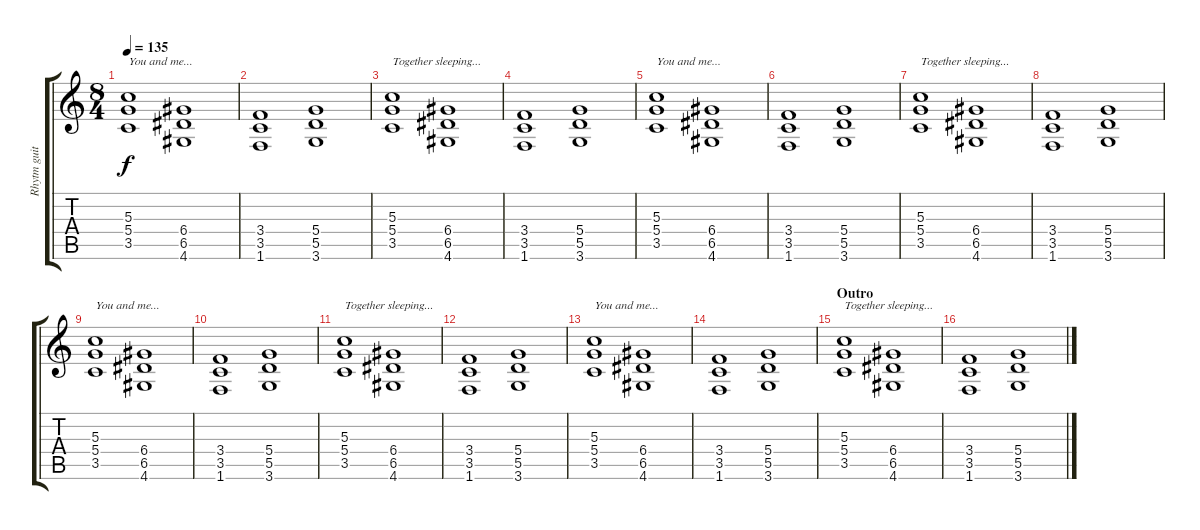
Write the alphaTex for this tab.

\track ("Rhytm guitar 2" "Rhytm guit") {instrument distortionguitar}
\staff {score tabs}
\tuning (E4 B3 G3 D3 A2 E2) {hide}
\ts (8 4)
\tempo 135
\clef g2
\ks c
(5.3 5.4 3.5).1{txt "You and me..." dy f} (6.4 6.5 4.6).1 |
(3.4 3.5 1.6).1 (5.4 5.5 3.6).1 |
(5.3 5.4 3.5).1{txt "Together sleeping..."} (6.4 6.5 4.6).1 |
(3.4 3.5 1.6).1 (5.4 5.5 3.6).1 |
(5.3 5.4 3.5).1{txt "You and me..."} (6.4 6.5 4.6).1 |
(3.4 3.5 1.6).1 (5.4 5.5 3.6).1 |
(5.3 5.4 3.5).1{txt "Together sleeping..."} (6.4 6.5 4.6).1 |
(3.4 3.5 1.6).1 (5.4 5.5 3.6).1 |
(5.3 5.4 3.5).1{txt "You and me..."} (6.4 6.5 4.6).1 |
(3.4 3.5 1.6).1 (5.4 5.5 3.6).1 |
(5.3 5.4 3.5).1{txt "Together sleeping..."} (6.4 6.5 4.6).1 |
(3.4 3.5 1.6).1 (5.4 5.5 3.6).1 |
(5.3 5.4 3.5).1{txt "You and me..."} (6.4 6.5 4.6).1 |
(3.4 3.5 1.6).1{volume 9} (5.4 5.5 3.6).1 |
\section ("" "Outro")
(5.3 5.4 3.5).1{txt "Together sleeping..."} (6.4 6.5 4.6).1 |
(3.4 3.5 1.6).1{volume 7} (5.4 5.5 3.6).1
